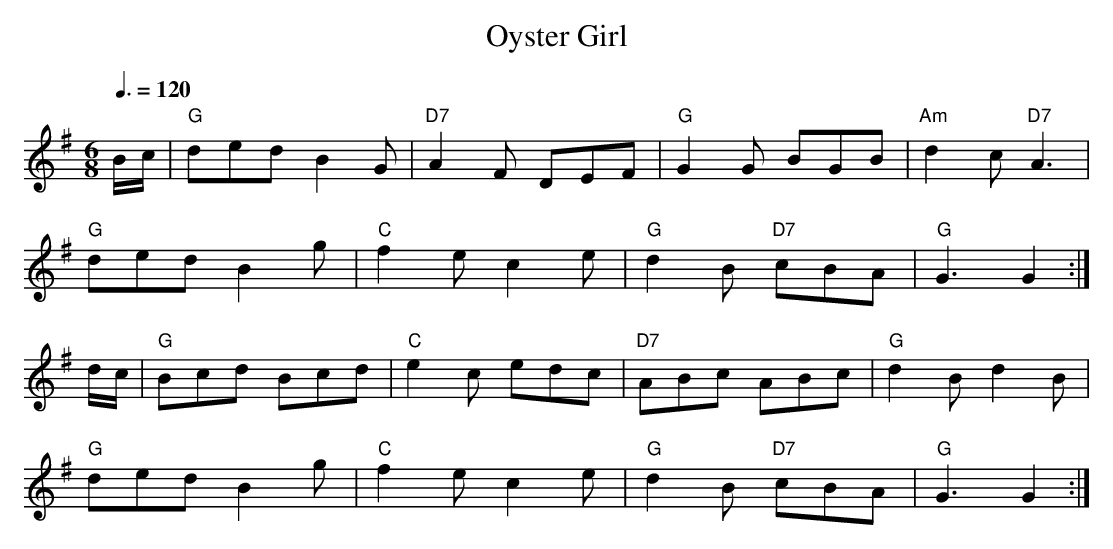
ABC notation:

X:1
T:Oyster Girl
M:6/8
Q:3/8=120
K:G
B/2c/2|"G"ded B2G|"D7"A2F DEF|"G"G2G BGB|"Am"d2c "D7"A3|
"G"ded B2g|"C"f2e c2e|"G"d2B "D7"cBA|"G"G3 G2:|
d/2c/2|"G"Bcd Bcd|"C"e2c edc|"D7"ABc ABc|"G"d2B d2B|
"G"ded B2g|"C"f2e c2e|"G"d2B "D7"cBA|"G"G3 G2:|
